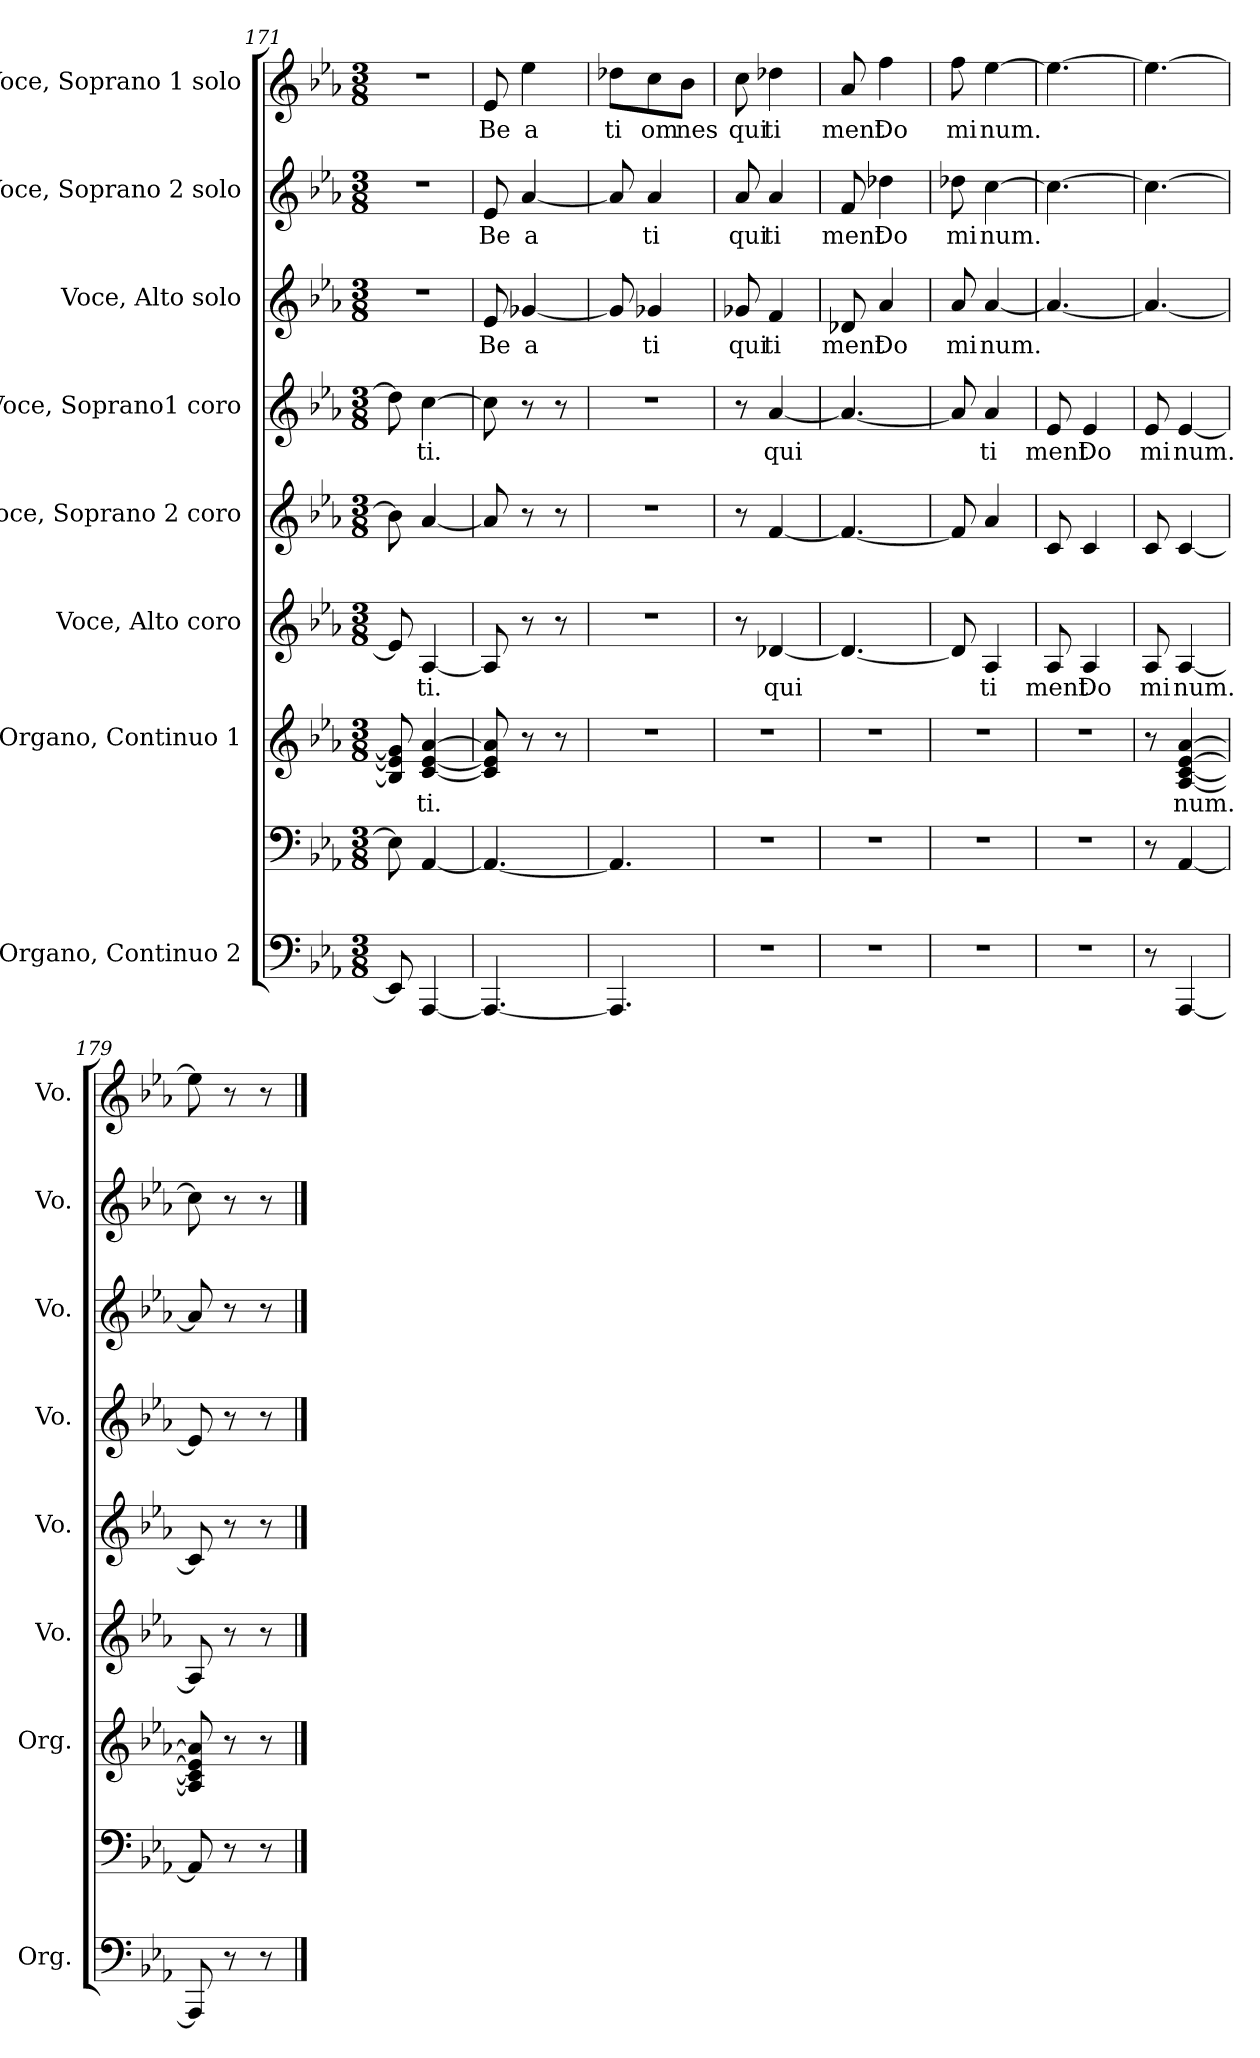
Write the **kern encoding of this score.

**kern	**kern	**kern	**text	**kern	**text	**kern	**kern	**text	**kern	**text	**kern	**text	**kern	**text
*part8	*part8	*part7	*part7	*part6	*part6	*part5	*part4	*part4	*part3	*part3	*part2	*part2	*part1	*part1
*staff9	*staff8	*staff7	*staff7	*staff6	*staff6	*staff5	*staff4	*staff4	*staff3	*staff3	*staff2	*staff2	*staff1	*staff1
*I"Organo, Continuo 2	*	*I"Organo, Continuo 1	*	*I"Voce, Alto coro	*	*I"Voce, Soprano 2 coro	*I"Voce, Soprano1  coro	*	*I"Voce, Alto solo	*	*I"Voce, Soprano 2 solo	*	*I"Voce, Soprano 1 solo	*
*I'Org.	*	*I'Org.	*	*I'Vo.	*	*I'Vo.	*I'Vo.	*	*I'Vo.	*	*I'Vo.	*	*I'Vo.	*
*clefF4	*clefF4	*clefG2	*	*clefG2	*	*clefG2	*clefG2	*	*clefG2	*	*clefG2	*	*clefG2	*
*k[b-e-a-]	*k[b-e-a-]	*k[b-e-a-]	*	*k[b-e-a-]	*	*k[b-e-a-]	*k[b-e-a-]	*	*k[b-e-a-]	*	*k[b-e-a-]	*	*k[b-e-a-]	*
*M3/8	*M3/8	*M3/8	*	*M3/8	*	*M3/8	*M3/8	*	*M3/8	*	*M3/8	*	*M3/8	*
=171	=171	=171	=171	=171	=171	=171	=171	=171	=171	=171	=171	=171	=171	=171
8EE-/]	8E-\]	8B-/] 8e-/] 8g/]	.	8e-/]	.	8b-\]	8dd-\]	.	4.r	.	4.r	.	4.r	.
!	!	!	!LO:LY:b	!	!LO:LY:b	!	!	!LO:LY:b	!	!	!	!	!	!
[4AAA-/	[4AA-/	[4c/ [4e-/ [4a-/	ti.	[4A-/	ti.	[4a-/	[4cc\	ti.	.	.	.	.	.	.
=172	=172	=172	=172	=172	=172	=172	=172	=172	=172	=172	=172	=172	=172	=172
!	!	!	!	!	!	!	!	!	!	!LO:LY:b	!	!LO:LY:b	!	!LO:LY:b
4.AAA-/_	4.AA-/_	8c/] 8e-/] 8a-/]	.	8A-/]	.	8a-/]	8cc\]	.	8e-/	Be	8e-/	Be	8e-/	Be
!	!	!	!	!	!	!	!	!	!	!LO:LY:b	!	!LO:LY:b	!	!LO:LY:b
.	.	8r	.	8r	.	8r	8r	.	[4g-X/	a	[4a-/	a	4ee-\	a
.	.	8r	.	8r	.	8r	8r	.	.	.	.	.	.	.
=173	=173	=173	=173	=173	=173	=173	=173	=173	=173	=173	=173	=173	=173	=173
!	!	!	!	!	!	!	!	!	!	!	!	!	!	!LO:LY:b
4.AAA-/]	4.AA-/]	4.r	.	4.r	.	4.r	4.r	.	8g-/]	.	8a-/]	.	8dd-X\L	ti
!	!	!	!	!	!	!	!	!	!	!LO:LY:b	!	!LO:LY:b	!	!LO:LY:b
.	.	.	.	.	.	.	.	.	4g-X/	ti	4a-/	ti	8cc\	om
!	!	!	!	!	!	!	!	!	!	!	!	!	!	!LO:LY:b
.	.	.	.	.	.	.	.	.	.	.	.	.	8b-\J	nes
=174	=174	=174	=174	=174	=174	=174	=174	=174	=174	=174	=174	=174	=174	=174
!	!	!	!	!	!	!	!	!	!	!LO:LY:b	!	!LO:LY:b	!	!LO:LY:b
4.r	4.r	4.r	.	8r	.	8r	8r	.	8g-X/	qui	8a-/	qui	8cc\	qui
!	!	!	!	!	!LO:LY:b	!	!	!LO:LY:b	!	!LO:LY:b	!	!LO:LY:b	!	!LO:LY:b
.	.	.	.	[4d-X/	qui	[4f/	[4a-/	qui	4f/	ti	4a-/	ti	4dd-X\	ti
=175	=175	=175	=175	=175	=175	=175	=175	=175	=175	=175	=175	=175	=175	=175
!	!	!	!	!	!	!	!	!	!	!LO:LY:b	!	!LO:LY:b	!	!LO:LY:b
4.r	4.r	4.r	.	4.d-/_	.	4.f/_	4.a-/_	.	8d-X/	ment	8f/	ment	8a-/	ment
!	!	!	!	!	!	!	!	!	!	!LO:LY:b	!	!LO:LY:b	!	!LO:LY:b
.	.	.	.	.	.	.	.	.	4a-/	Do	4dd-X\	Do	4ff\	Do
=176	=176	=176	=176	=176	=176	=176	=176	=176	=176	=176	=176	=176	=176	=176
!	!	!	!	!	!	!	!	!	!	!LO:LY:b	!	!LO:LY:b	!	!LO:LY:b
4.r	4.r	4.r	.	8d-/]	.	8f/]	8a-/]	.	8a-/	mi	8dd-X\	mi	8ff\	mi
!	!	!	!	!	!LO:LY:b	!	!	!LO:LY:b	!	!LO:LY:b	!	!LO:LY:b	!	!LO:LY:b
.	.	.	.	4A-/	ti	4a-/	4a-/	ti	[4a-/	num.	[4cc\	num.	[4ee-\	num.
=177	=177	=177	=177	=177	=177	=177	=177	=177	=177	=177	=177	=177	=177	=177
!	!	!	!	!	!LO:LY:b	!	!	!LO:LY:b	!	!	!	!	!	!
4.r	4.r	4.r	.	8A-/	ment	8c/	8e-/	ment	4.a-/_	.	4.cc\_	.	4.ee-\_	.
!	!	!	!	!	!LO:LY:b	!	!	!LO:LY:b	!	!	!	!	!	!
.	.	.	.	4A-/	Do	4c/	4e-/	Do	.	.	.	.	.	.
=178	=178	=178	=178	=178	=178	=178	=178	=178	=178	=178	=178	=178	=178	=178
!	!	!	!	!	!LO:LY:b	!	!	!LO:LY:b	!	!	!	!	!	!
8r	8r	8r	.	8A-/	mi	8c/	8e-/	mi	4.a-/_	.	4.cc\_	.	4.ee-\_	.
!	!	!	!LO:LY:b	!	!LO:LY:b	!	!	!LO:LY:b	!	!	!	!	!	!
[4AAA-/	[4AA-/	[4A-/ [4c/ [4e-/ [4a-/	num.	[4A-/	num.	[4c/	[4e-/	num.	.	.	.	.	.	.
!!LO:PB:g=z
=179	=179	=179	=179	=179	=179	=179	=179	=179	=179	=179	=179	=179	=179	=179
8AAA-/]	8AA-/]	8A-/] 8c/] 8e-/] 8a-/]	.	8A-/]	.	8c/]	8e-/]	.	8a-/]	.	8cc\]	.	8ee-\]	.
8r	8r	8r	.	8r	.	8r	8r	.	8r	.	8r	.	8r	.
8r	8r	8r	.	8r	.	8r	8r	.	8r	.	8r	.	8r	.
==	==	==	==	==	==	==	==	==	==	==	==	==	==	==
*-	*-	*-	*-	*-	*-	*-	*-	*-	*-	*-	*-	*-	*-	*-
